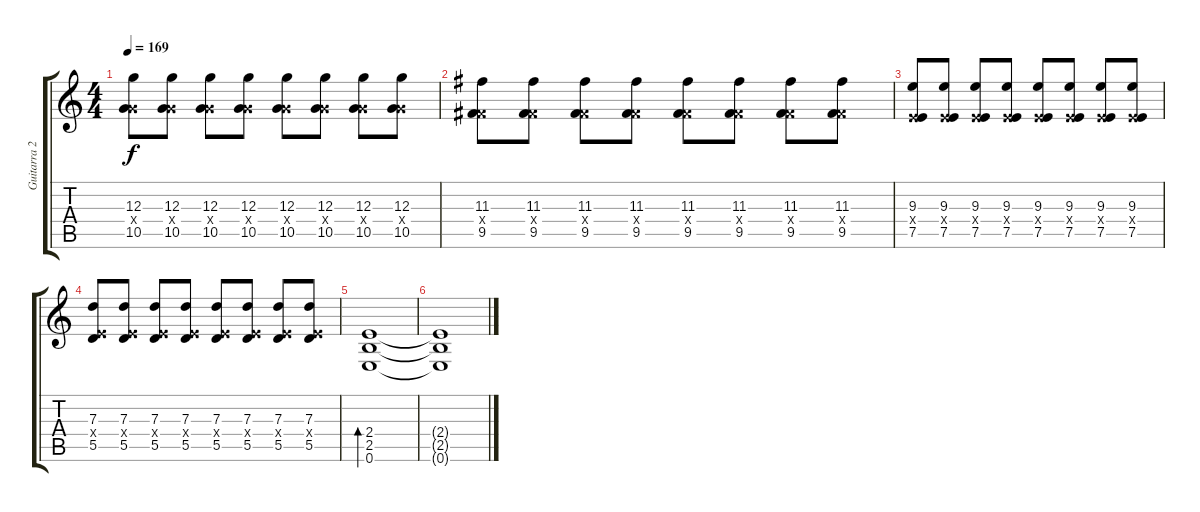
\track ("Guitarra 2 - Erik" "Guitarra 2") {instrument distortionguitar}
\staff {score tabs}
\tuning (E4 B3 G3 D3 A2 E2) {hide}
\ts (4 4)
\tempo 169
\clef g2
\ks c
(12.3 5.4{x} 10.5).8{dy f} (12.3 5.4{x} 10.5).8 (12.3 5.4{x} 10.5).8 (12.3 5.4{x} 10.5).8 (12.3 5.4{x} 10.5).8 (12.3 5.4{x} 10.5).8 (12.3 5.4{x} 10.5).8 (12.3 5.4{x} 10.5).8 |
(11.3 4.4{x} 9.5).8 (11.3 4.4{x} 9.5).8 (11.3 4.4{x} 9.5).8 (11.3 4.4{x} 9.5).8 (11.3 4.4{x} 9.5).8 (11.3 4.4{x} 9.5).8 (11.3 4.4{x} 9.5).8 (11.3 4.4{x} 9.5).8 |
(9.3 2.4{x} 7.5).8 (9.3 2.4{x} 7.5).8 (9.3 2.4{x} 7.5).8 (9.3 2.4{x} 7.5).8 (9.3 2.4{x} 7.5).8 (9.3 2.4{x} 7.5).8 (9.3 2.4{x} 7.5).8 (9.3 2.4{x} 7.5).8 |
(7.3 2.4{x} 5.5).8 (7.3 2.4{x} 5.5).8 (7.3 2.4{x} 5.5).8 (7.3 2.4{x} 5.5).8 (7.3 2.4{x} 5.5).8 (7.3 2.4{x} 5.5).8 (7.3 2.4{x} 5.5).8 (7.3 2.4{x} 5.5).8 |
(2.4 2.5 0.6).1{bd 60 volume 1} |
(2.4{t} 2.5{t} 0.6{t}).1
